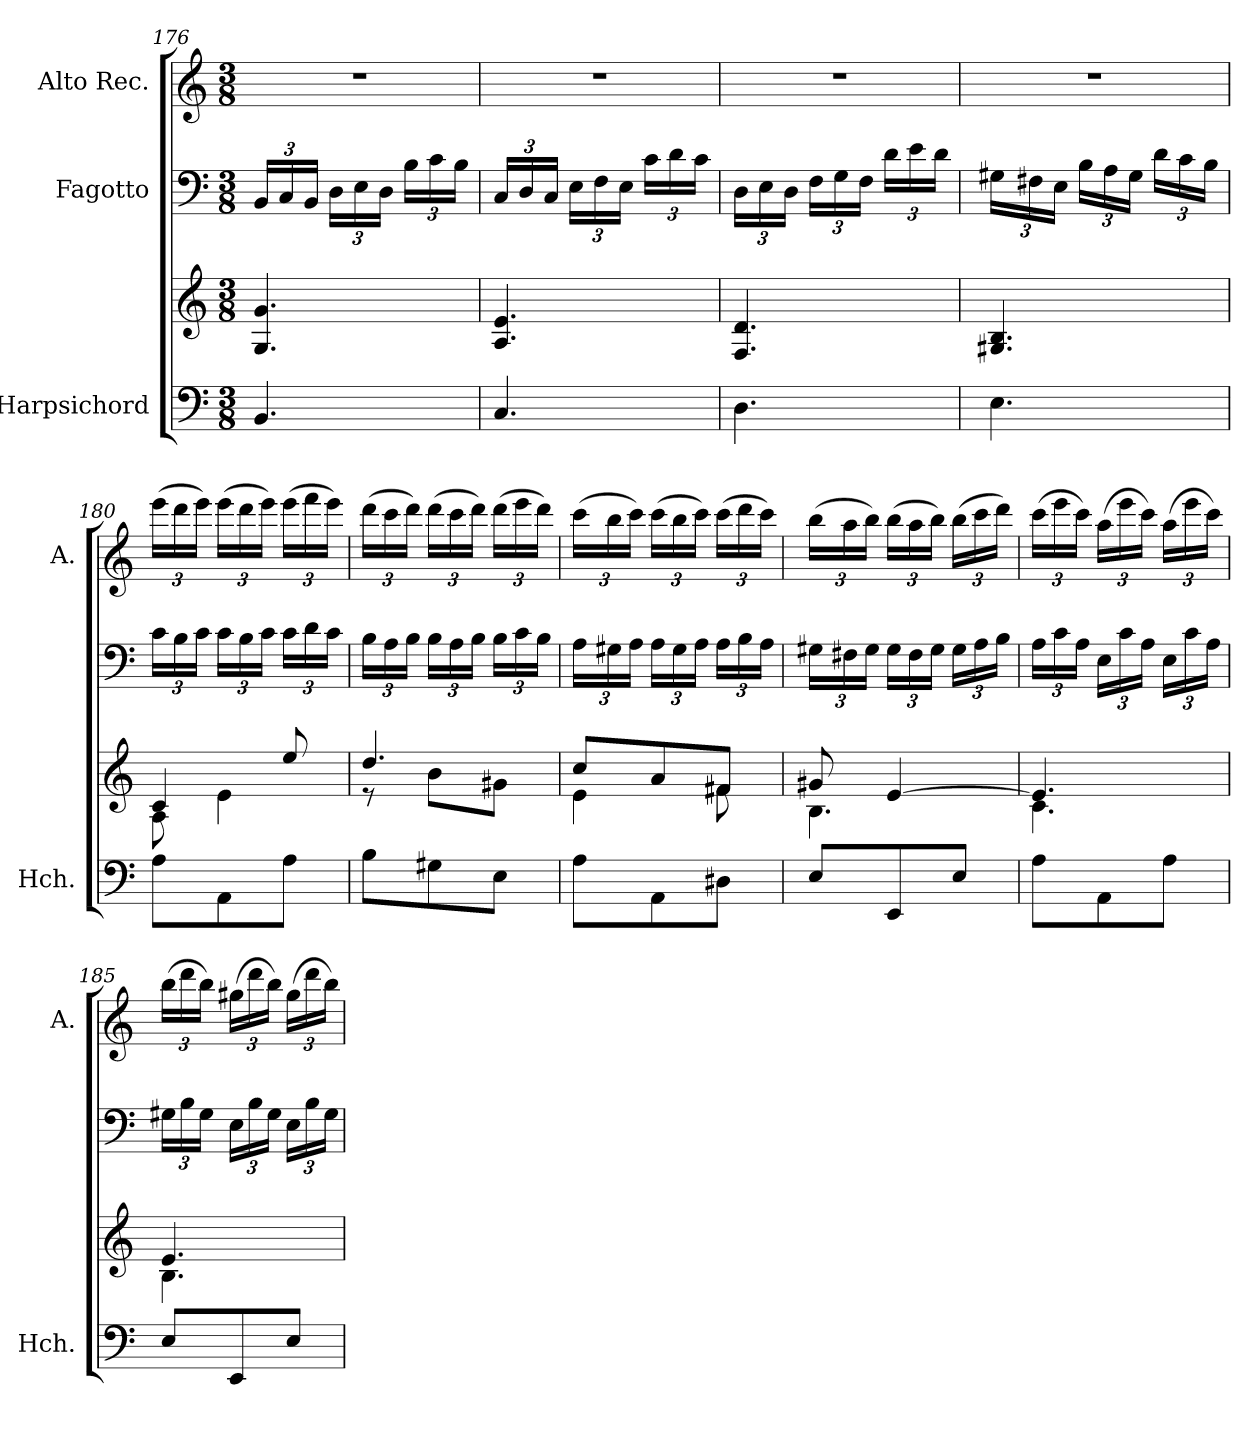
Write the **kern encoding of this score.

**kern	**kern	**kern	**kern
*part3	*part3	*part2	*part1
*staff4	*staff3	*staff2	*staff1
*I"Harpsichord	*	*I"Fagotto	*I"Alto Rec.
*I'Hch.	*	*	*I'A.
!!LO:LB:g=z
*clefF4	*clefG2	*clefF4	*clefG2
*k[]	*k[]	*k[]	*k[]
*M3/8	*M3/8	*M3/8	*M3/8
*	*	*Xbrackettup	*
=176	=176	=176	=176
4.BB/	4.G/ 4.g/	24BB/LL	4.r
.	.	24C/	.
.	.	24BB/JJ	.
.	.	24D\LL	.
.	.	24E\	.
.	.	24D\JJ	.
.	.	24B\LL	.
.	.	24c\	.
.	.	24B\JJ	.
=177	=177	=177	=177
4.C/	4.A/ 4.e/	24C/LL	4.r
.	.	24D/	.
.	.	24C/JJ	.
.	.	24E\LL	.
.	.	24F\	.
.	.	24E\JJ	.
.	.	24c\LL	.
.	.	24d\	.
.	.	24c\JJ	.
=178	=178	=178	=178
4.D\	4.F/ 4.d/	24D\LL	4.r
.	.	24E\	.
.	.	24D\JJ	.
.	.	24F\LL	.
.	.	24G\	.
.	.	24F\JJ	.
.	.	24d\LL	.
.	.	24e\	.
.	.	24d\JJ	.
=179	=179	=179	=179
4.E\	4.G#X/ 4.B/	24G#X\LL	4.r
.	.	24F#X\	.
.	.	24E\JJ	.
.	.	24B\LL	.
.	.	24A\	.
.	.	24G#\JJ	.
.	.	24d\LL	.
.	.	24c\	.
.	.	24B\JJ	.
=180	=180	=180	=180
*	*^	*	*
*	*	*	*	*Xbrackettup
8A\L	4c/	8A\	24c\LL	(24eee\LL
.	.	.	24B\	24ddd\
.	.	.	24c\JJ	24eee\JJ)
8AA\	.	4e\	24c\LL	(24eee\LL
.	.	.	24B\	24ddd\
.	.	.	24c\JJ	24eee\JJ)
8A\J	8ee/	.	24c\LL	(24eee\LL
.	.	.	24d\	24fff\
.	.	.	24c\JJ	24eee\JJ)
=181	=181	=181	=181	=181
8B\L	4.dd/	8r	24B\LL	(24ddd\LL
.	.	.	24A\	24ccc\
.	.	.	24B\JJ	24ddd\JJ)
8G#X\	.	8b\L	24B\LL	(24ddd\LL
.	.	.	24A\	24ccc\
.	.	.	24B\JJ	24ddd\JJ)
8E\J	.	8g#X\J	24B\LL	(24ddd\LL
.	.	.	24c\	24eee\
.	.	.	24B\JJ	24ddd\JJ)
=182	=182	=182	=182	=182
8A\L	8cc/L	4e\	24A\LL	(24ccc\LL
.	.	.	24G#X\	24bb\
.	.	.	24A\JJ	24ccc\JJ)
8AA\	8a/	.	24A\LL	(24ccc\LL
.	.	.	24G#\	24bb\
.	.	.	24A\JJ	24ccc\JJ)
8D#X\J	8f#X/J	8f#\	24A\LL	(24ccc\LL
.	.	.	24B\	24ddd\
.	.	.	24A\JJ	24ccc\JJ)
!!LO:LB:g=z
=183	=183	=183	=183	=183
8E/L	8g#X/	4.B\	24G#X\LL	(24bb\LL
.	.	.	24F#X\	24aa\
.	.	.	24G#\JJ	24bb\JJ)
8EE/	[4e/	.	24G#\LL	(24bb\LL
.	.	.	24F#\	24aa\
.	.	.	24G#\JJ	24bb\JJ)
8E/J	.	.	24G#\LL	(24bb\LL
.	.	.	24A\	24ccc\
.	.	.	24B\JJ	24ddd\JJ)
=184	=184	=184	=184	=184
8A\L	4.e/]	4.c\	24A\LL	(24ccc\LL
.	.	.	24c\	24eee\
.	.	.	24A\JJ	24ccc\JJ)
8AA\	.	.	24E\LL	(24aa\LL
.	.	.	24c\	24eee\
.	.	.	24A\JJ	24ccc\JJ)
8A\J	.	.	24E\LL	(24aa\LL
.	.	.	24c\	24eee\
.	.	.	24A\JJ	24ccc\JJ)
=185	=185	=185	=185	=185
8E/L	4.e/	4.B\	24G#X\LL	(24bb\LL
.	.	.	24B\	24ddd\
.	.	.	24G#\JJ	24bb\JJ)
8EE/	.	.	24E\LL	(24gg#X\LL
.	.	.	24B\	24ddd\
.	.	.	24G#\JJ	24bb\JJ)
8E/J	.	.	24E\LL	(24gg#\LL
.	.	.	24B\	24ddd\
.	.	.	24G#\JJ	24bb\JJ)
*	*v	*v	*	*
=	=	=	=
*-	*-	*-	*-
